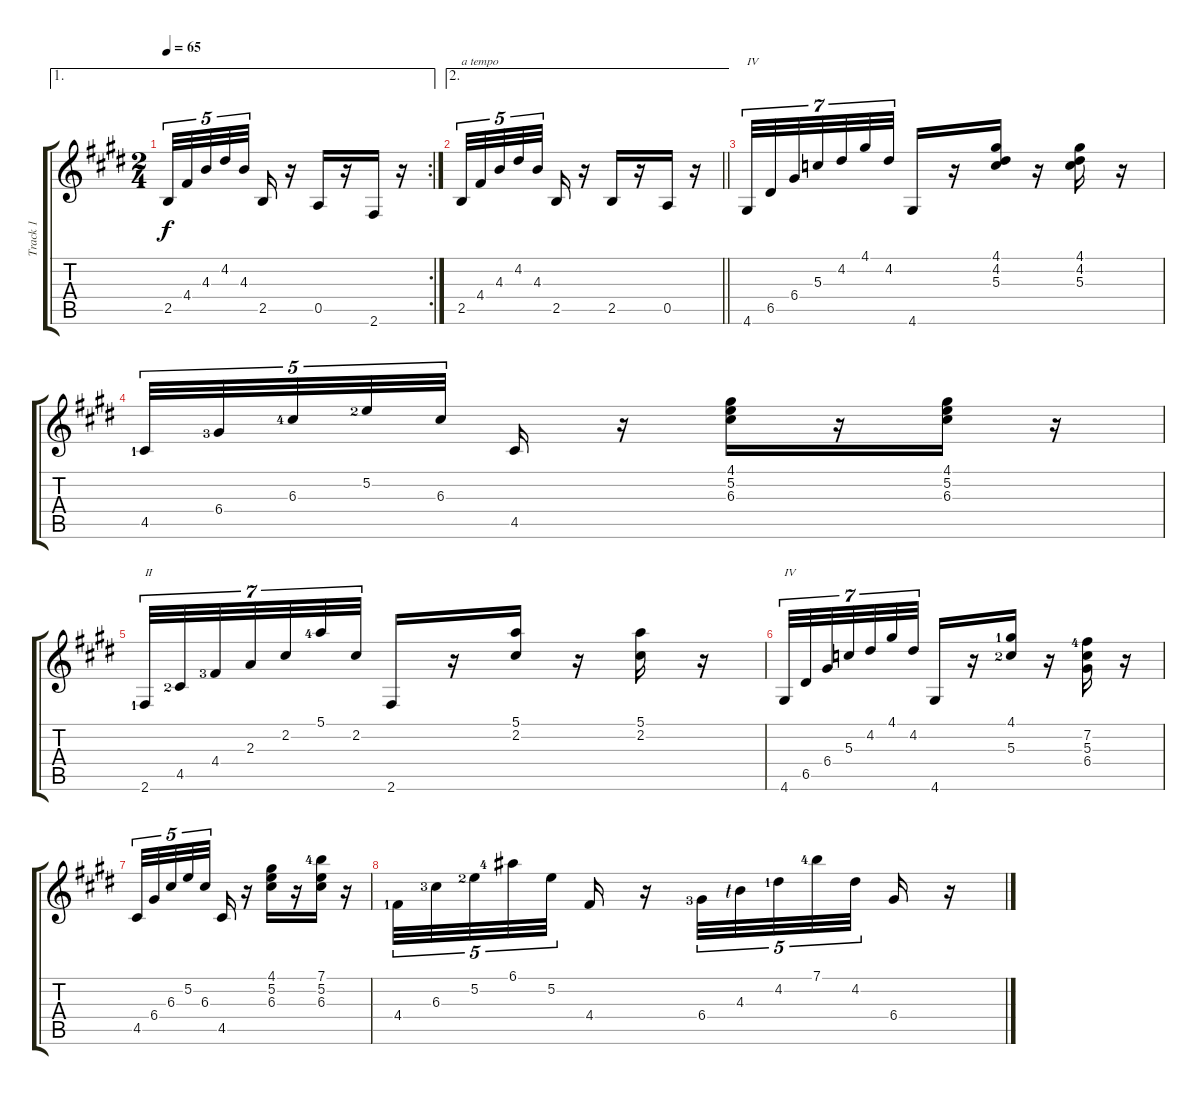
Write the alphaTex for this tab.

\track ("Track 1" "Track 1") {instrument acousticguitarnylon}
\staff {score tabs}
\tuning (E4 B3 G3 D3 A2 E2) {hide}
\ae 1
\rc 2
\ts (2 4)
\tempo 65
\clef g2
\ks e
2.5.32{tu (5 4) dy f} 4.4.32{tu (5 4)} 4.3.32{tu (5 4)} 4.2.32{tu (5 4)} 4.3.32{tu (5 4) beam splitsecondary} 2.5.16 r.16 0.5.16 r.16 2.6.16 r.16 |
\ae 2
\barLineRight lightlight
2.5.32{tu (5 4) txt "a tempo"} 4.4.32{tu (5 4)} 4.3.32{tu (5 4)} 4.2.32{tu (5 4)} 4.3.32{tu (5 4) beam splitsecondary} 2.5.16 r.16 2.5.16 r.16 0.5.16 r.16 |
4.6.32{tu (7 4) txt "IV"} 6.5.32{tu (7 4)} 6.4.32{tu (7 4)} 5.3.32{tu (7 4)} 4.2.32{tu (7 4)} 4.1.32{tu (7 4)} 4.2.32{tu (7 4) beam splitsecondary} 4.6.16 r.16 (4.1 4.2 5.3).16 r.16 (4.1 4.2 5.3).16 r.16 |
4.5{lf 2}.32{tu (5 4)} 6.4{lf 4}.32{tu (5 4)} 6.3{lf 5}.32{tu (5 4)} 5.2{lf 3}.32{tu (5 4)} 6.3.32{tu (5 4) beam splitsecondary} 4.5.16 r.16 (4.1 5.2 6.3).16 r.16 (4.1 5.2 6.3).16 r.16 |
2.6{lf 2}.32{tu (7 4) txt "II"} 4.5{lf 3}.32{tu (7 4)} 4.4{lf 4}.32{tu (7 4)} 2.3.32{tu (7 4)} 2.2.32{tu (7 4)} 5.1{lf 5}.32{tu (7 4)} 2.2.32{tu (7 4) beam splitsecondary} 2.6.16 r.16 (5.1 2.2).16 r.16 (5.1 2.2).16 r.16 |
4.6.32{tu (7 4) txt "IV"} 6.5.32{tu (7 4)} 6.4.32{tu (7 4)} 5.3.32{tu (7 4)} 4.2.32{tu (7 4)} 4.1.32{tu (7 4)} 4.2.32{tu (7 4) beam splitsecondary} 4.6.16 r.16 (4.1{lf 2} 5.3{lf 3}).16 r.16 (7.2{lf 5} 5.3 6.4).16 r.16 |
4.5.32{tu (5 4)} 6.4.32{tu (5 4)} 6.3.32{tu (5 4)} 5.2.32{tu (5 4)} 6.3.32{tu (5 4) beam splitsecondary} 4.5.16 r.16 (4.1 5.2 6.3).16 r.16 (7.1{lf 5} 5.2 6.3).16 r.16 |
4.4{lf 2}.32{tu (5 4)} 6.3{lf 4}.32{tu (5 4)} 5.2{lf 3}.32{tu (5 4)} 6.1{lf 5}.32{tu (5 4)} 5.2.32{tu (5 4) beam splitsecondary} 4.4.16 r.16 6.4{lf 4}.32{tu (5 4)} 4.3{lf 1}.32{tu (5 4)} 4.2{lf 2}.32{tu (5 4)} 7.1{lf 5}.32{tu (5 4)} 4.2.32{tu (5 4) beam splitsecondary} 6.4.16 r.16
